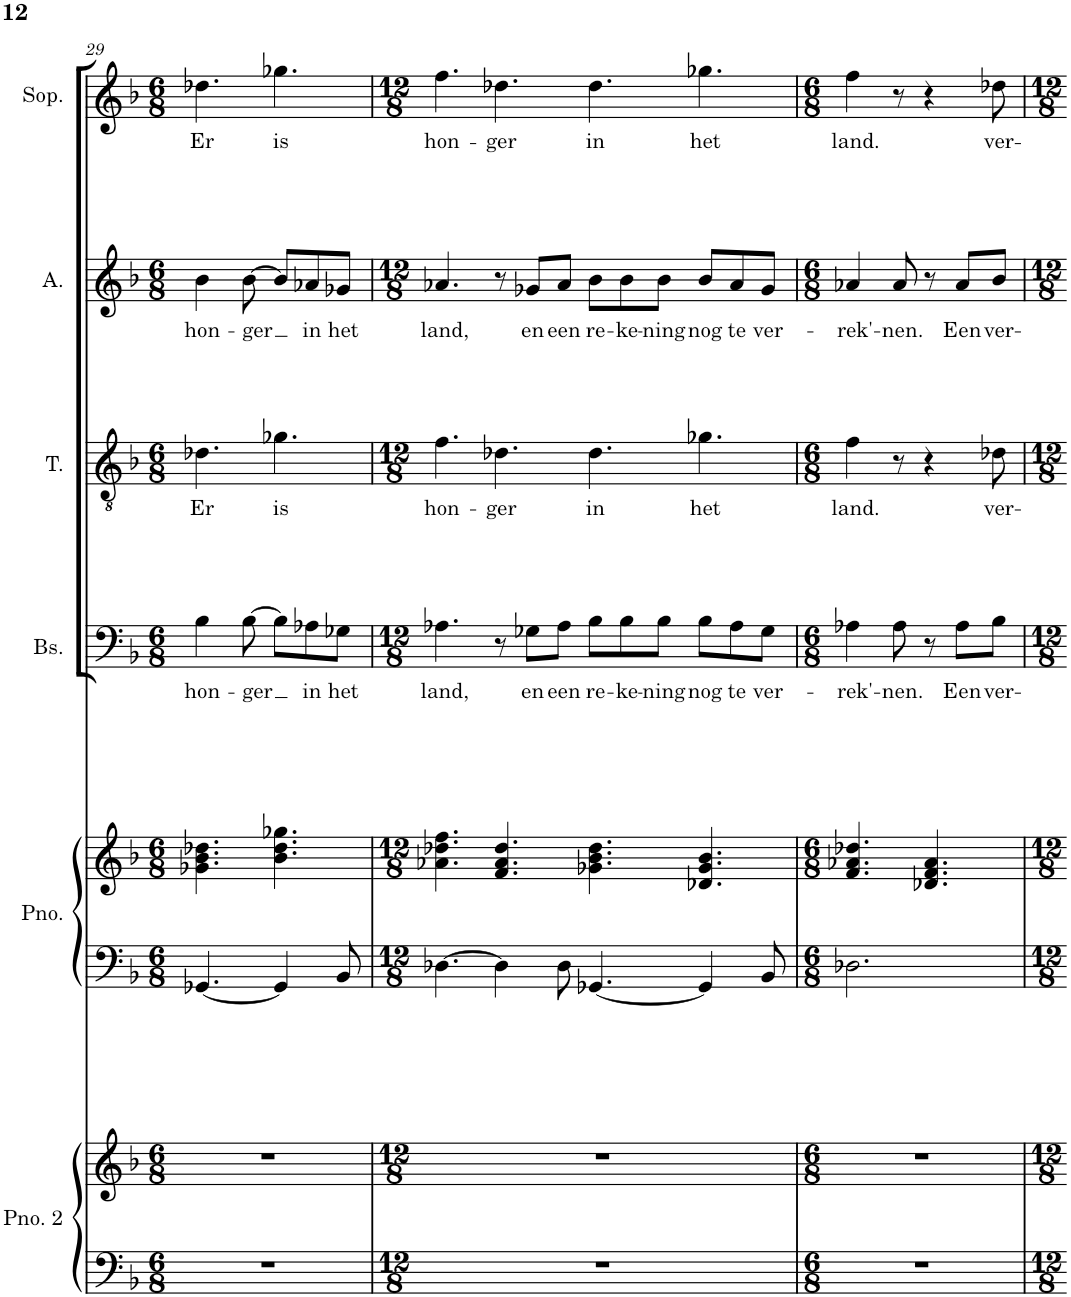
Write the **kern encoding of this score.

**kern	**kern	**kern	**kern	**kern	**text	**kern	**text	**kern	**text	**kern	**text
*part6	*part6	*part5	*part5	*part4	*part4	*part3	*part3	*part2	*part2	*part1	*part1
*staff8	*staff7	*staff6	*staff5	*staff4	*staff4	*staff3	*staff3	*staff2	*staff2	*staff1	*staff1
*I"Piano 2	*	*I"Piano	*	*I"Bas	*	*I"Tenor	*	*I"Alt	*	*I"Sopraan	*
*I'Pno. 2	*	*I'Pno.	*	*I'Bs.	*	*I'T.	*	*I'A.	*	*I'Sop.	*
!!LO:PB:g=z
*clefF4	*clefG2	*clefF4	*clefG2	*clefF4	*	*clefGv2	*	*clefG2	*	*clefG2	*
*k[b-]	*k[b-]	*k[b-]	*k[b-]	*k[b-]	*	*k[b-]	*	*k[b-]	*	*k[b-]	*
*M6/8	*M6/8	*M6/8	*M6/8	*M6/8	*	*M6/8	*	*M6/8	*	*M6/8	*
=29	=29	=29	=29	=29	=29	=29	=29	=29	=29	=29	=29
!	!	!	!	!	!LO:LY:b	!	!LO:LY:b	!	!LO:LY:b	!	!LO:LY:b
2.r	2.r	[4.GG-X/	4.g-X\ 4.b-\ 4.dd-X\	4B-\	hon-	4.d-X\	Er	4b-\	hon-	4.dd-X\	Er
!	!	!	!	!	!LO:LY:b	!	!	!	!LO:LY:b	!	!
.	.	.	.	[8B-\	-ger	.	.	[8b-\	-ger	.	.
!	!	!	!	!	!	!	!LO:LY:b	!	!	!	!LO:LY:b
.	.	4GG-/]	4.b-\ 4.dd-\ 4.gg-X\	8B-\L]	.	4.g-X\	is	8b-/L]	.	4.gg-X\	is
!	!	!	!	!	!LO:LY:b	!	!	!	!LO:LY:b	!	!
.	.	.	.	8A-X\	in	.	.	8a-X/	in	.	.
!	!	!	!	!	!LO:LY:b	!	!	!	!LO:LY:b	!	!
.	.	8BB-/	.	8G-X\J	het	.	.	8g-X/J	het	.	.
=30	=30	=30	=30	=30	=30	=30	=30	=30	=30	=30	=30
*M12/8	*M12/8	*M12/8	*M12/8	*M12/8	*	*M12/8	*	*M12/8	*	*M12/8	*
!	!	!	!	!	!LO:LY:b	!	!LO:LY:b	!	!LO:LY:b	!	!LO:LY:b
1.r	1.r	[4.D-X\	4.a-X\ 4.dd-X\ 4.ff\	4.A-X\	land,	4.f\	hon-	4.a-X/	land,	4.ff\	hon-
!	!	!	!	!	!	!	!LO:LY:b	!	!	!	!LO:LY:b
.	.	4D-\]	4.f/ 4.a-/ 4.dd-/	8r	.	4.d-X\	-ger	8r	.	4.dd-X\	-ger
!	!	!	!	!	!LO:LY:b	!	!	!	!LO:LY:b	!	!
.	.	.	.	8G-X\L	en	.	.	8g-X/L	en	.	.
!	!	!	!	!	!LO:LY:b	!	!	!	!LO:LY:b	!	!
.	.	8D-\	.	8A-\J	een	.	.	8a-/J	een	.	.
!	!	!	!	!	!LO:LY:b	!	!LO:LY:b	!	!LO:LY:b	!	!LO:LY:b
.	.	[4.GG-X/	4.g-X\ 4.b-\ 4.dd-\	8B-\L	re-	4.d-\	in	8b-\L	re-	4.dd-\	in
!	!	!	!	!	!LO:LY:b	!	!	!	!LO:LY:b	!	!
.	.	.	.	8B-\	-ke-	.	.	8b-\	-ke-	.	.
!	!	!	!	!	!LO:LY:b	!	!	!	!LO:LY:b	!	!
.	.	.	.	8B-\J	-ning	.	.	8b-\J	-ning	.	.
!	!	!	!	!	!LO:LY:b	!	!LO:LY:b	!	!LO:LY:b	!	!LO:LY:b
.	.	4GG-/]	4.d-X/ 4.g-/ 4.b-/	8B-\L	nog	4.g-X\	het	8b-/L	nog	4.gg-X\	het
!	!	!	!	!	!LO:LY:b	!	!	!	!LO:LY:b	!	!
.	.	.	.	8A-\	te	.	.	8a-/	te	.	.
!	!	!	!	!	!LO:LY:b	!	!	!	!LO:LY:b	!	!
.	.	8BB-/	.	8G-\J	ver-	.	.	8g-/J	ver-	.	.
=31	=31	=31	=31	=31	=31	=31	=31	=31	=31	=31	=31
*M6/8	*M6/8	*M6/8	*M6/8	*M6/8	*	*M6/8	*	*M6/8	*	*M6/8	*
!	!	!	!	!	!LO:LY:b	!	!LO:LY:b	!	!LO:LY:b	!	!LO:LY:b
2.r	2.r	2.D-X\	4.f/ 4.a-X/ 4.dd-X/	4A-X\	-rek'-	4f\	land.	4a-X/	-rek'-	4ff\	land.
!	!	!	!	!	!LO:LY:b	!	!	!	!LO:LY:b	!	!
.	.	.	.	8A-\	-nen.	8r	.	8a-/	-nen.	8r	.
.	.	.	4.d-X/ 4.f/ 4.a-/	8r	.	4r	.	8r	.	4r	.
!	!	!	!	!	!LO:LY:b	!	!	!	!LO:LY:b	!	!
.	.	.	.	8A-\L	Een	.	.	8a-/L	Een	.	.
!	!	!	!	!	!LO:LY:b	!	!LO:LY:b	!	!LO:LY:b	!	!LO:LY:b
.	.	.	.	8B-\J	ver-	8d-X\	ver-	8b-/J	ver-	8dd-X\	ver-
=	=	=	=	=	=	=	=	=	=	=	=
*-	*-	*-	*-	*-	*-	*-	*-	*-	*-	*-	*-
